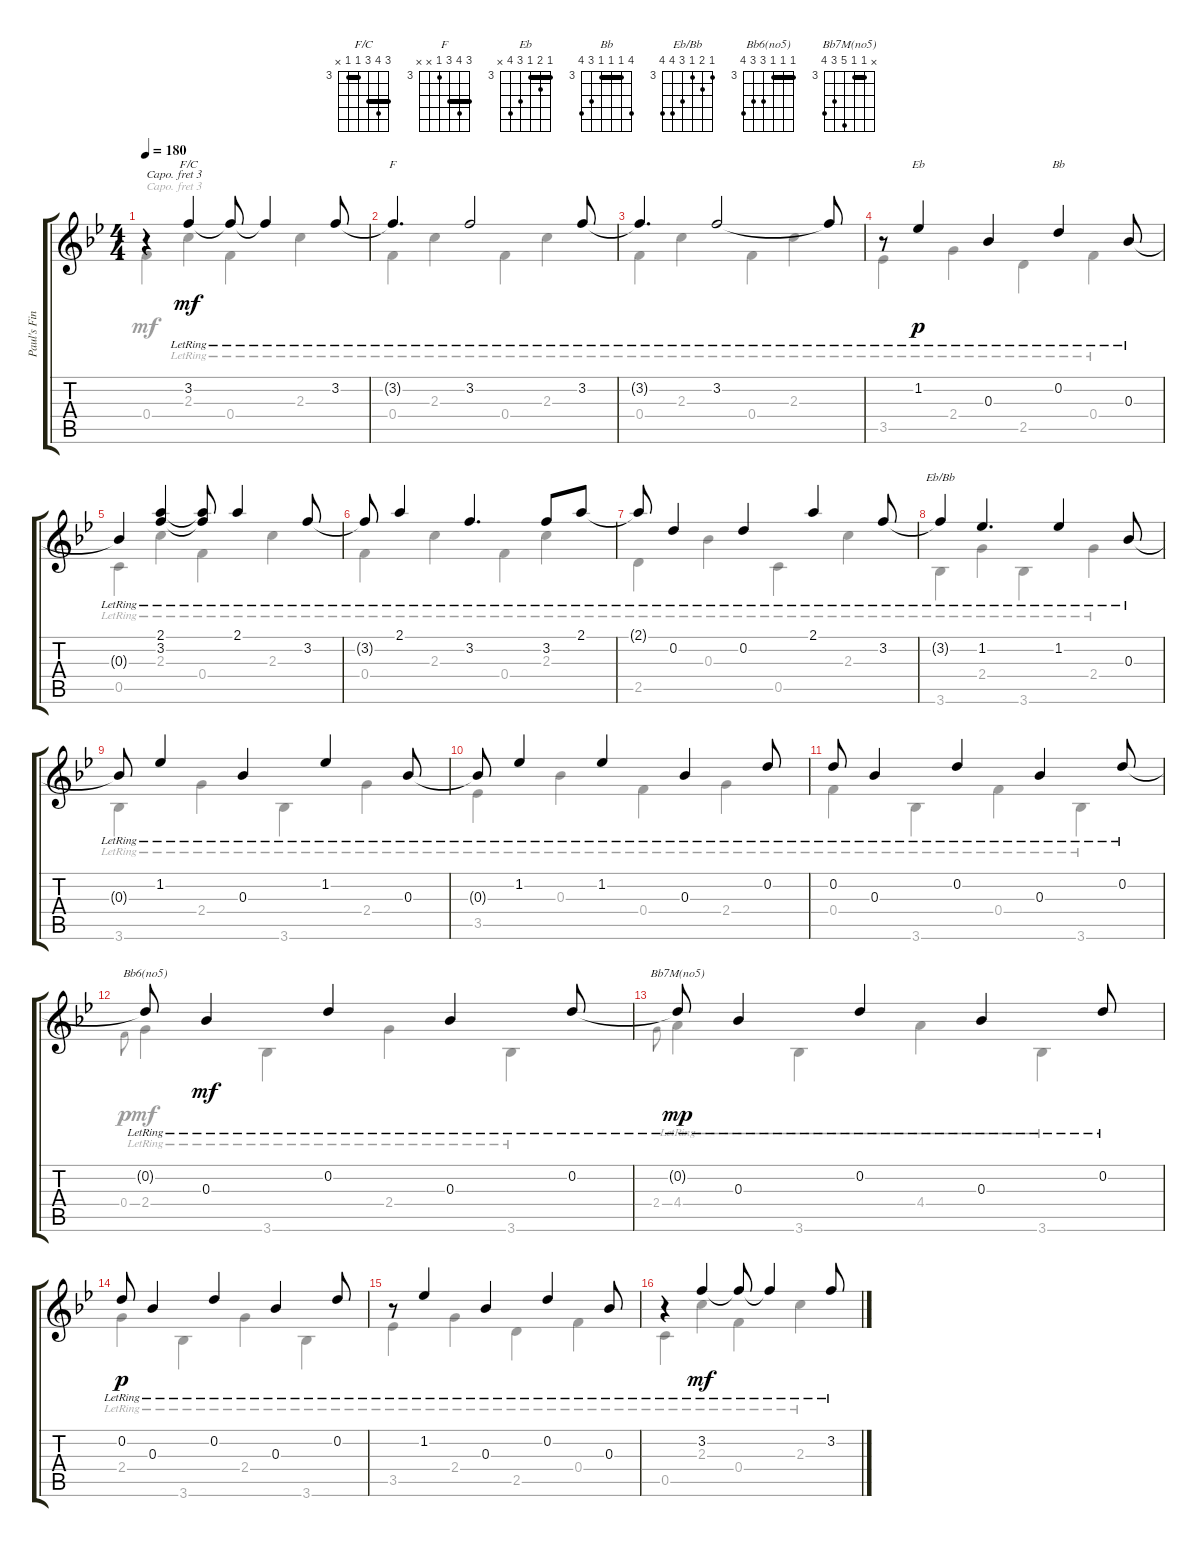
\track ("Paul's Fingerpicking" "Paul's Fin") {instrument acousticguitarsteel}
\staff {score tabs}
\capo 3
\tuning (E4 B3 G3 D3 A2 E2) {hide}
\chord ("F/C" 5 6 5 3 3 x) {firstfret 3 barre (3 5)}
\chord ("F" 5 6 5 3 x x) {firstfret 3 barre 5}
\chord ("Eb" 3 4 3 5 6 x) {firstfret 3 barre 3}
\chord ("Bb" 6 3 3 3 5 6) {firstfret 3 barre 3}
\chord ("Eb/Bb" 3 4 3 5 6 6) {firstfret 3}
\chord ("Bb6(no5)" 3 3 3 5 5 6) {firstfret 3 barre 3}
\chord ("Bb7M(no5)" x 3 3 7 5 6) {firstfret 3 barre 3}
\voice
\ts (4 4)
\tempo 180
\clef g2
\ks bb
r.4{dy p} 3.2{lr}.4{ch "F/C" dy mf} 3.2{lr t}.8 3.2{lr t}.4 3.2{lr}.8 |
3.2{lr t}.4{d ch "F"} 3.2{lr}.2 3.2{lr}.8 |
3.2{lr t}.4{d} 3.2{lr}.2 3.2{lr t}.8 |
r.8 1.2{lr}.4{ch "Eb" dy p} 0.3{lr}.4 0.2{lr}.4{ch "Bb"} 0.3{lr}.8 |
0.3{lr t}.4 (2.1{lr} 3.2{lr}).4 (2.1{lr t} 3.2{lr t}).8 2.1{lr}.4 3.2{lr}.8 |
3.2{lr t}.8 2.1{lr}.4 3.2{lr}.4{d} 3.2{lr}.8 2.1{lr}.8 |
2.1{lr t}.8 0.2{lr}.4 0.2{lr}.4 2.1{lr}.4 3.2{lr}.8 |
3.2{lr t}.4{ch "Eb/Bb"} 1.2{lr}.4{d} 1.2{lr}.4 0.3{lr}.8 |
0.3{lr t}.8 1.2{lr}.4 0.3{lr}.4 1.2{lr}.4 0.3{lr}.8 |
0.3{lr t}.8 1.2{lr}.4 1.2{lr}.4 0.3{lr}.4 0.2{lr}.8 |
0.2{lr}.8 0.3{lr}.4 0.2{lr}.4 0.3{lr}.4 0.2{lr}.8 |
0.2{lr t}.8{ch "Bb6(no5)"} 0.3{lr}.4{dy mf} 0.2{lr}.4 0.3{lr}.4 0.2{lr}.8 |
0.2{lr t}.8{ch "Bb7M(no5)" dy mp} 0.3{lr}.4 0.2{lr}.4 0.3{lr}.4 0.2{lr}.8 |
0.2{lr}.8{dy p} 0.3{lr}.4 0.2{lr}.4 0.3{lr}.4 0.2{lr}.8 |
r.8 1.2{lr}.4 0.3{lr}.4 0.2{lr}.4 0.3{lr}.8 |
r.4 3.2{lr}.4{dy mf} 3.2{lr t}.8 3.2{lr t}.4 3.2{lr}.8
\voice
\clef g2
\ottava regular
\simile none
\ks bb
0.4.4{dy mf} 2.3{lr}.4 0.4{lr}.4 2.3{lr}.4 |
0.4{lr}.4 2.3{lr}.4 0.4{lr}.4 2.3{lr}.4 |
0.4{lr}.4 2.3{lr}.4 0.4{lr}.4 2.3{lr}.4 |
3.5{lr}.4 2.4{lr}.4 2.5{lr}.4 0.4{lr}.4 |
0.5{lr}.4 2.3{lr}.4 0.4{lr}.4 2.3{lr}.4 |
0.4{lr}.4 2.3{lr}.4 0.4{lr}.4 2.3{lr}.4 |
2.5{lr}.4 0.3{lr}.4 0.5{lr}.4 2.3{lr}.4 |
3.6{lr}.4 2.4{lr}.4 3.6{lr}.4 2.4{lr}.4 |
3.6{lr}.4 2.4{lr}.4 3.6{lr}.4 2.4{lr}.4 |
3.5{lr}.4 0.3{lr}.4 0.4{lr}.4 2.4{lr}.4 |
0.4{lr}.4 3.6{lr}.4 0.4{lr}.4 3.6{lr}.4 |
0.4.8{gr onbeat dy p} 2.4{lr}.4{dy mf} 3.6{lr}.4 2.4{lr}.4 3.6{lr}.4 |
2.4.8{gr onbeat} 4.4{lr}.4 3.6{lr}.4 4.4{lr}.4 3.6{lr}.4 |
2.4{lr}.4 3.6{lr}.4 2.4{lr}.4 3.6{lr}.4 |
3.5{lr}.4 2.4{lr}.4 2.5{lr}.4 0.4{lr}.4 |
0.5{lr}.4 2.3{lr}.4 0.4{lr}.4 2.3{lr}.4
